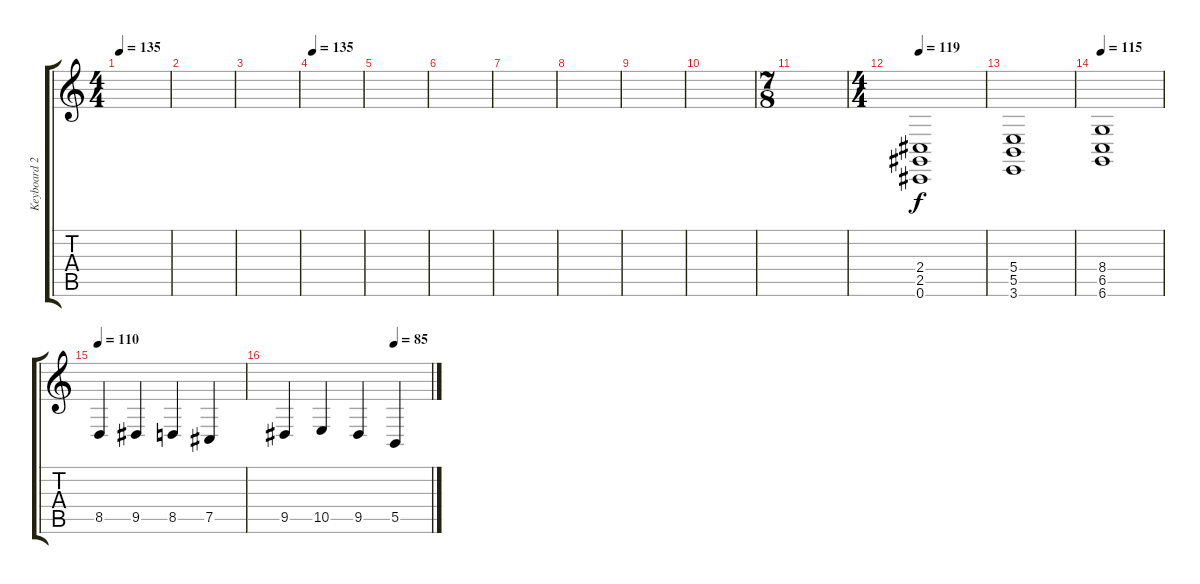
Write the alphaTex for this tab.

\track ("Keyboard 2" "Keyboard 2") {instrument stringensemble1}
\staff {score tabs}
\tuning (Db4 Ab3 E3 B2 Gb2 Db2) {hide}
\ts (4 4)
\tempo 135
\clef g2
\ks c
|
|
|
\tempo 135
|
|
|
|
|
|
|
\ts (7 8)
|
\ts (4 4)
\tempo 119
(2.4 2.5 0.6).1 |
(5.4 5.5 3.6).1 |
\tempo 115
(8.4 6.5 6.6).1 |
\tempo 110
8.5.4 9.5.4 8.5.4 7.5.4 |
\tempo (85 0.75)
9.5.4 10.5.4 9.5.4 5.5.4
